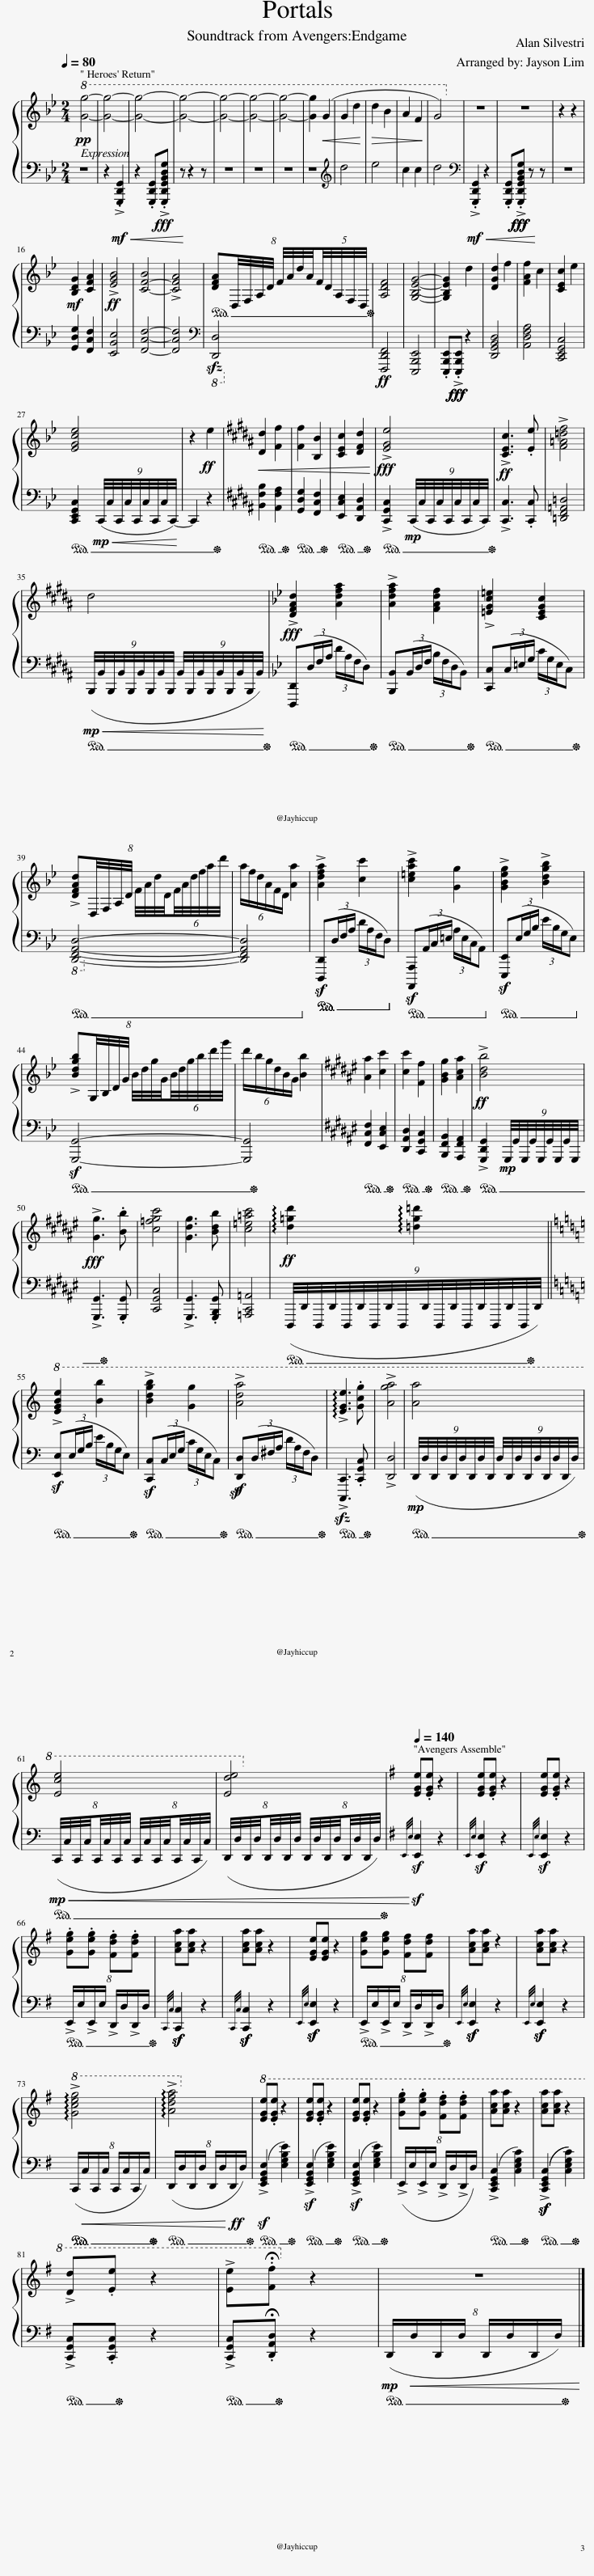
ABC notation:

X:1
%%score { 1 | 2 }
L:1/8
Q:1/4=80
M:2/4
I:linebreak $
K:Bb
V:1 treble
V:2 bass
V:1
!pp!!8va(! [gg']4- | [gg']4- | [gg']4- | [gg']4- | [gg']4- | %5
 [gg']4- | [gg']4- | [gg']2!<(! (g2 | g2 d'2!<)! |!>(! d'2 b2 | %10
 a2 f2!>)! | g4)!8va)! | z4 | z4 | z2 z2 |$ %15
!mf! [B,DG]2 [CFA]2 |!ff! !>![EGB]4 | [C-F-B]4 | !>![CFA]4 |!ped! [DFA]D,/4F,/4A,/4D/4 F/4A/4d/4A/4(5:4:5F/4D/4A,/4F,/4D,/4!ped-up! | %20
 [A,DF]4 | [G,B,EG]4- | [G,B,EG]2 d2 | [DGd]2 f2 | [FAf]2 c2 | %25
 [CEc]2 e2 |$ [EGce]4!ped! | z2!ff! e2!ped-up! |[K:B]!<(! [Dd]2!ped! [Ff]2!ped-up! | [Ff]2!ped! [B,B]2!ped-up! | %30
 [CEc]2!ped! [DFd]2!<)!!ped-up! |!fff! !>![EGe]4!ped!!ped-up! |!ff! !>![CEc]3 .[Ee] | !>![F=A=df]4 |$ d4!ped!!ped-up! | %35
[K:Bb]!fff! !>![DFAd]2!ped! [Adfa]2!ped-up! | !>![Adfa]2!ped! [FAdf]2!ped-up! | !>![=EGc=e]2!ped! [CEGc]2!ped-up! |$ !>![DFAd]!ped!D,/4F,/4A,/4D/4 F/4A/4d/4D/4(6:4:6F/4A/4d/4f/4a/4d'/4 | (6:4:6a/f/d/A/F/D/ [Aa]2!ped-up! | %40
 !>![Adfa]2!ped! [cc']2!ped-up! | !>![c=eac']2!ped! [Gg]2!ped-up! | !>![GBeg]2!ped! !>![Bdgb]2!ped-up! |$ !>![Bdgb]!ped!G,/4B,/4D/4G/4 B/4d/4g/4G/4(6:4:6B/4d/4g/4b/4d'/4g'/4!ped-up! | (6:4:6d'/b/g/d/B/G/ [Bb]2 | %45
[K:F#] [Aa]2!ped! [cc']2!ped-up! | [cc']2!ped! [Ff]2!ped-up! | [GBg]2!ped! [Aca]2!ped-up! |!ff! !>![Bdb]4!ped!!ped-up! |$!fff! !>![Gg]3 .[Bb] | %50
 [c=fgc']4 | [Gdg]3 [Bdb] | [c=e=ac']4 |!ff! !arpeggio![d=gd']2!ped! !arpeggio![=dg=d']2!ped-up! ||$[K:C]!8va(! !>![egbe']2!ped! [bb']2!ped-up! | %55
 !>![bd'g'b']2!ped! [gg']2!ped-up! | !>![ad'a']4!ped!!ped-up! | !arpeggio!!>![ege']3!ped! .[gc'g']!ped-up! | !>![ag'a']4 | [aa']4!ped!!ped-up! |$ %60
 [ec'e']4!ped!!ped-up! | [ed'e']4!8va)! |[K:G][Q:1/4=140] [EGe].[EGe] z2 | [EGe].[EGe] z2 | [EGe].[EGe] z2 |$ %65
 .[Geg]!ped!.[Geg] .[Fdf].[Fdf]!ped-up! | [Aca][Aca] z2 | [Aca][Aca] z2 | [EGe][EGe] z2 | [Geg]!ped![Geg] [Fdf][Fdf]!ped-up! | %70
 [Aca][Aca] z2 | [Aca][Aca] z2 |$!8va(! !arpeggio!!>![gc'e'g']4!ped!!ped-up! | !arpeggio!!>![ad'f'a']4!ped!!8va)!!ped-up! |!8va(! [ege']!ped!.[ege'] z2!ped-up! | %75
 [ege']!ped!.[ege'] z2!ped-up! | [ege']!ped!.[ege'] z2!ped-up! | .[ge'g'].[ge'g'] .[fd'f'].[fd'f'] | [ac'a']!ped![ac'a'] z2!ped-up! | [ac'a']!ped![ac'a'] z2!ped-up! |$ %80
 !>![dd']!ped!.[ee'] z2!ped-up! | !>![ee']!ped!.!fermata![ff']!8va)! z2!ped-up! | z4!ped!!ped-up! |] %83
V:2
 z4 | z2!mf!!<(! !>!.[G,,,D,,G,,]2 | z2 .[G,,,D,,G,,]!fff!!>!.[G,,,D,,G,,B,,D,G,] | z!<)! z2 z | z4 | %5
 z4 | z4 | z4 |[K:treble] d4 | e4 | %10
 c2 c2 | d4 |[K:bass]!mf!!<(! !>!.[G,,,D,,G,,]2 z2 | .[G,,,D,,G,,]!fff!!fff!!>!.[G,,,D,,G,,B,,D,G,] z!<)! z | z4 |$ %15
 [G,,D,G,]2 [F,,C,F,]2 | [E,,B,,E,]4 | [F,,C,F,]4- | [F,,C,F,]4 |[K:bass]!sfz!!8vb(! [D,,,D,,]4!8vb)! | %20
!ff! [F,,,D,,F,,]4 | [E,,,B,,,E,,]4 | .[E,,,B,,,E,,]!fff!!fff!!>!.[E,,,B,,,E,,] z2 | [D,,G,,B,,D,]4 | [A,,D,F,A,]4 | %25
 [C,,E,,G,,C,]4 |$ [C,,E,,G,,C,]2!mp!!<(! (9:8:9(C,,/4C,/4C,,/4C,/4C,,/4C,/4C,,/4C,/4C,,/4-)!<)! | C,,2 z2 |[K:B] [B,,F,B,]2 [A,,F,A,]2 | [G,,D,G,]2 [F,,C,F,]2 | %30
 [E,,C,E,]2 [D,,A,,D,]2 | !>![C,,G,,C,]2!mp! (9:8:9(C,,/4C,/4C,,/4C,/4C,,/4C,/4C,,/4C,/4C,,/4) | !>![C,,C,]3 .[C,,C,] | [=D,,F,,=A,,=D,]4 |$!mp!!<(! (9:8:9(B,,,/4B,,/4B,,,/4B,,/4B,,,/4B,,/4B,,,/4B,,/4B,,,/4 (9:8:9B,,/4B,,,/4B,,/4B,,,/4B,,/4B,,,/4B,,/4B,,,/4B,,/4)!<)! | %35
[K:Bb] [D,,,D,,](3(D,/F,/A,/ (3D/A,/F,/D,) | [B,,,B,,](3(B,,/D,/F,/ (3B,/F,/D,/B,,) | [C,,C,](3(C,/=E,/G,/ (3C/G,/E,/C,) |$!8vb(! [D,,,F,,,A,,,D,,]4-!8vb)! | [D,,F,,A,,D,]4 | %40
 [D,,,D,,](3(D,/F,/A,/ (3D/A,/F,/D,) | [A,,,,A,,,](3(A,,/C,/=E,/ (3A,/E,/C,/A,,) | [E,,,E,,](3(E,/G,/B,/ (3E/B,/G,/E,) |$ [G,,,G,,]4- | [G,,,G,,]4 | %45
[K:F#] [F,,C,F,]2 [E,,C,E,]2 | [D,,A,,D,]2 [C,,G,,C,]2 | [B,,,F,,B,,]2 [A,,,F,,A,,]2 | !>![G,,,D,,G,,]2!mp! (9:8:9G,,,/4G,,/4G,,,/4G,,/4G,,,/4G,,/4G,,,/4G,,/4G,,,/4 |$ !>![G,,,G,,]3 .[G,,,G,,] | %50
 [C,,G,,C,]4 | !>![G,,,G,,]3 .[G,,,B,,,G,,] | [=A,,,C,,=A,,]4 | (9:8:18(D,,,/4D,,/4D,,,/4D,,/4D,,,/4D,,/4D,,,/4D,,/4D,,,/4D,,/4D,,,/4D,,/4D,,,/4D,,/4D,,,/4D,,/4D,,,/4D,,/4) ||$[K:C] [E,,E,](3(E,/G,/B,/ (3E/B,/G,/E,) | %55
 [C,,C,](3(C,/E,/G,/ (3C/G,/E,/C,) | [D,,D,](3(D,/^F,/A,/ (3D/A,/F,/D,) |!sfz! !>![C,,,C,,]3 .[C,,G,,C,] | !>![D,,D,]4 |!mp! (9:8:9(D,,/4D,/4D,,/4D,/4D,,/4D,/4D,,/4D,/4D,,/4 (9:8:9D,/4D,,/4D,/4D,,/4D,/4D,,/4D,/4D,,/4D,/4) |$ %60
!mp!!<(! (C,,/4C,/4C,,/4C,/4C,,/4C,/4C,,/4C,/4 C,,/4C,/4C,,/4C,/4C,,/4C,/4C,,/4C,/4) | (D,,/4D,/4D,,/4D,/4D,,/4D,/4D,,/4D,/4 D,,/4D,/4D,,/4D,/4D,,/4D,/4D,,/4D,/4)!<)! |[K:G]{E,,E,} [E,,E,]2 z2 |{E,,E,} [E,,E,]2 z2 |{E,,E,} [E,,E,]2 z2 |$ %65
 !>!E,,/E,/!>!E,,/E,/ !>!D,,/D,/!>!D,,/D,/ |{C,,C,} [C,,C,]2 z2 |{C,,C,} [C,,C,]2 z2 |{E,,E,} [E,,E,]2 z2 | !>!E,,/E,/!>!E,,/E,/ !>!D,,/D,/!>!D,,/D,/ | %70
{E,,E,} [E,,E,]2 z2 |{E,,E,} [E,,E,]2 z2 |$ (C,,/!<(!C,/C,,/C,/ C,,/C,/C,,/C,/) | (D,,/D,/D,,/D,/ D,,/D,/D,,/D,/)!<)!!ff! | (!>![E,,G,,B,,E,]2 [E,G,B,E]2) | %75
 (!>![E,,G,,B,,E,]2 [E,G,B,E]2) | (!>![E,,G,,B,,E,]2 [E,G,B,E]2) | (!>!E,,/E,/!>!E,,/E,/ !>!D,,/D,/!>!D,,/D,/) | (!>![C,,E,,G,,C,]2 [C,E,G,C]2) | ((!>![C,,E,,G,,C,]2 [C,E,G,C]2)) |$ %80
 !>![C,,G,,C,].[C,,G,,C,] z2 | !>![C,,G,,C,].!fermata![D,,A,,D,] z2 |!mp! (D,,/!<(!D,/D,,/D,/ D,,/D,/D,,/D,/)!<)! |] %83
